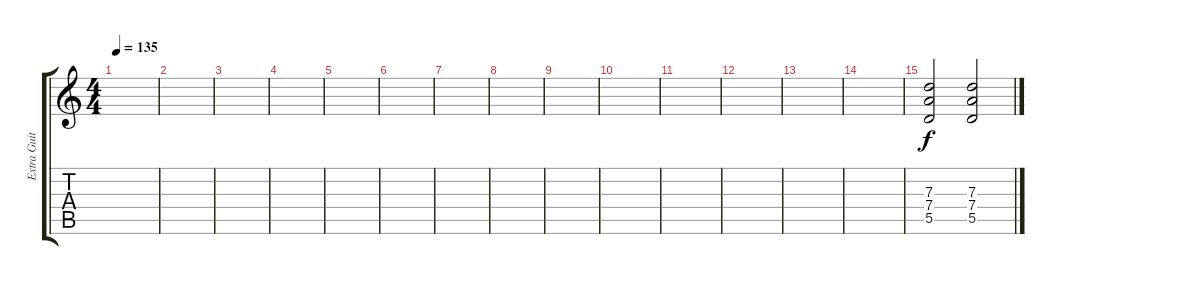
\track ("Extra Guitar" "Extra Guit") {instrument overdrivenguitar}
\staff {score tabs}
\tuning (E4 B3 G3 D3 A2 E2) {hide}
\ts (4 4)
\tempo 135
\clef g2
\ks c
|
|
|
|
|
|
|
|
|
|
|
|
|
|
(7.3 7.4 5.5).2{volume 13} (7.3 7.4 5.5).2
